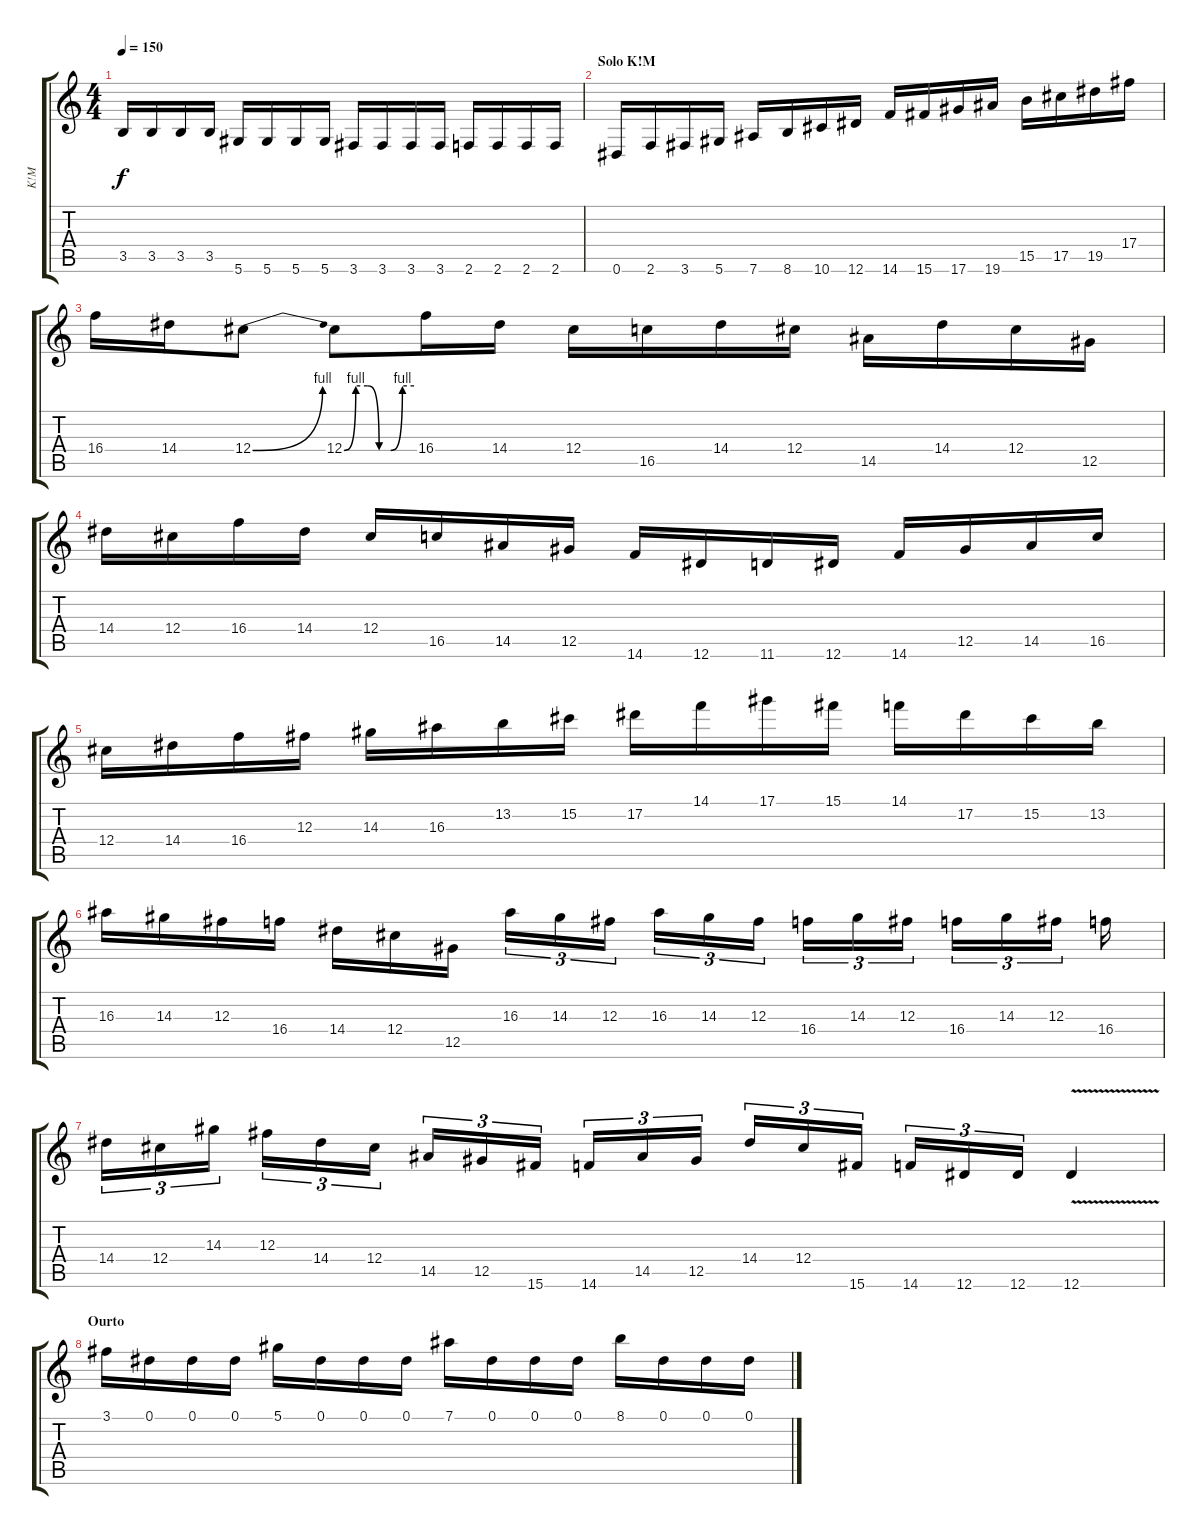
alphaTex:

\track ("K!M" "K!M") {instrument distortionguitar}
\staff {score tabs}
\tuning (Eb4 Bb3 Gb3 Db3 Ab2 Eb2) {hide}
\ts (4 4)
\tempo 150
\clef g2
\ks c
3.5.16{dy f} 3.5.16 3.5.16 3.5.16 5.6.16 5.6.16 5.6.16 5.6.16 3.6.16 3.6.16 3.6.16 3.6.16 2.6.16 2.6.16 2.6.16 2.6.16 |
\section ("" "Solo K!M")
0.6.16 2.6.16 3.6.16 5.6.16 7.6.16 8.6.16 10.6.16 12.6.16 14.6.16 15.6.16 17.6.16 19.6.16 15.5.16 17.5.16 19.5.16 17.4.16 |
16.4.16 14.4.16 12.4{be (bend 0 0 60 4)}.8 12.4{be (custom 0 0 10 4 20 4 30 0 40 0 50 4 60 4)}.8 16.4.16 14.4.16 12.4.16 16.5.16 14.4.16 12.4.16 14.5.16 14.4.16 12.4.16 12.5.16 |
14.4.16 12.4.16 16.4.16 14.4.16 12.4.16 16.5.16 14.5.16 12.5.16 14.6.16 12.6.16 11.6.16 12.6.16 14.6.16 12.5.16 14.5.16 16.5.16 |
12.4.16 14.4.16 16.4.16 12.3.16 14.3.16 16.3.16 13.2.16 15.2.16 17.2.16 14.1.16 17.1.16 15.1.16 14.1.16 17.2.16 15.2.16 13.2.16 |
16.3.16 14.3.16 12.3.16 16.4.16 14.4.16 12.4.16 12.5.16 16.3.16{tu (3 2)} 14.3.16{tu (3 2)} 12.3.16{tu (3 2)} 16.3.16{tu (3 2)} 14.3.16{tu (3 2)} 12.3.16{tu (3 2)} 16.4.16{tu (3 2)} 14.3.16{tu (3 2)} 12.3.16{tu (3 2)} 16.4.16{tu (3 2)} 14.3.16{tu (3 2)} 12.3.16{tu (3 2)} 16.4.16 |
14.4.16{tu (3 2)} 12.4.16{tu (3 2)} 14.3.16{tu (3 2)} 12.3.16{tu (3 2)} 14.4.16{tu (3 2)} 12.4.16{tu (3 2)} 14.5.16{tu (3 2)} 12.5.16{tu (3 2)} 15.6.16{tu (3 2)} 14.6.16{tu (3 2)} 14.5.16{tu (3 2)} 12.5.16{tu (3 2)} 14.4.16{tu (3 2)} 12.4.16{tu (3 2)} 15.6.16{tu (3 2)} 14.6.16{tu (3 2)} 12.6.16{tu (3 2)} 12.6.16{tu (3 2)} 12.6{v}.4 |
\section ("" "Ourto")
3.1.16 0.1.16 0.1.16 0.1.16 5.1.16 0.1.16 0.1.16 0.1.16 7.1.16 0.1.16 0.1.16 0.1.16 8.1.16 0.1.16 0.1.16 0.1.16
